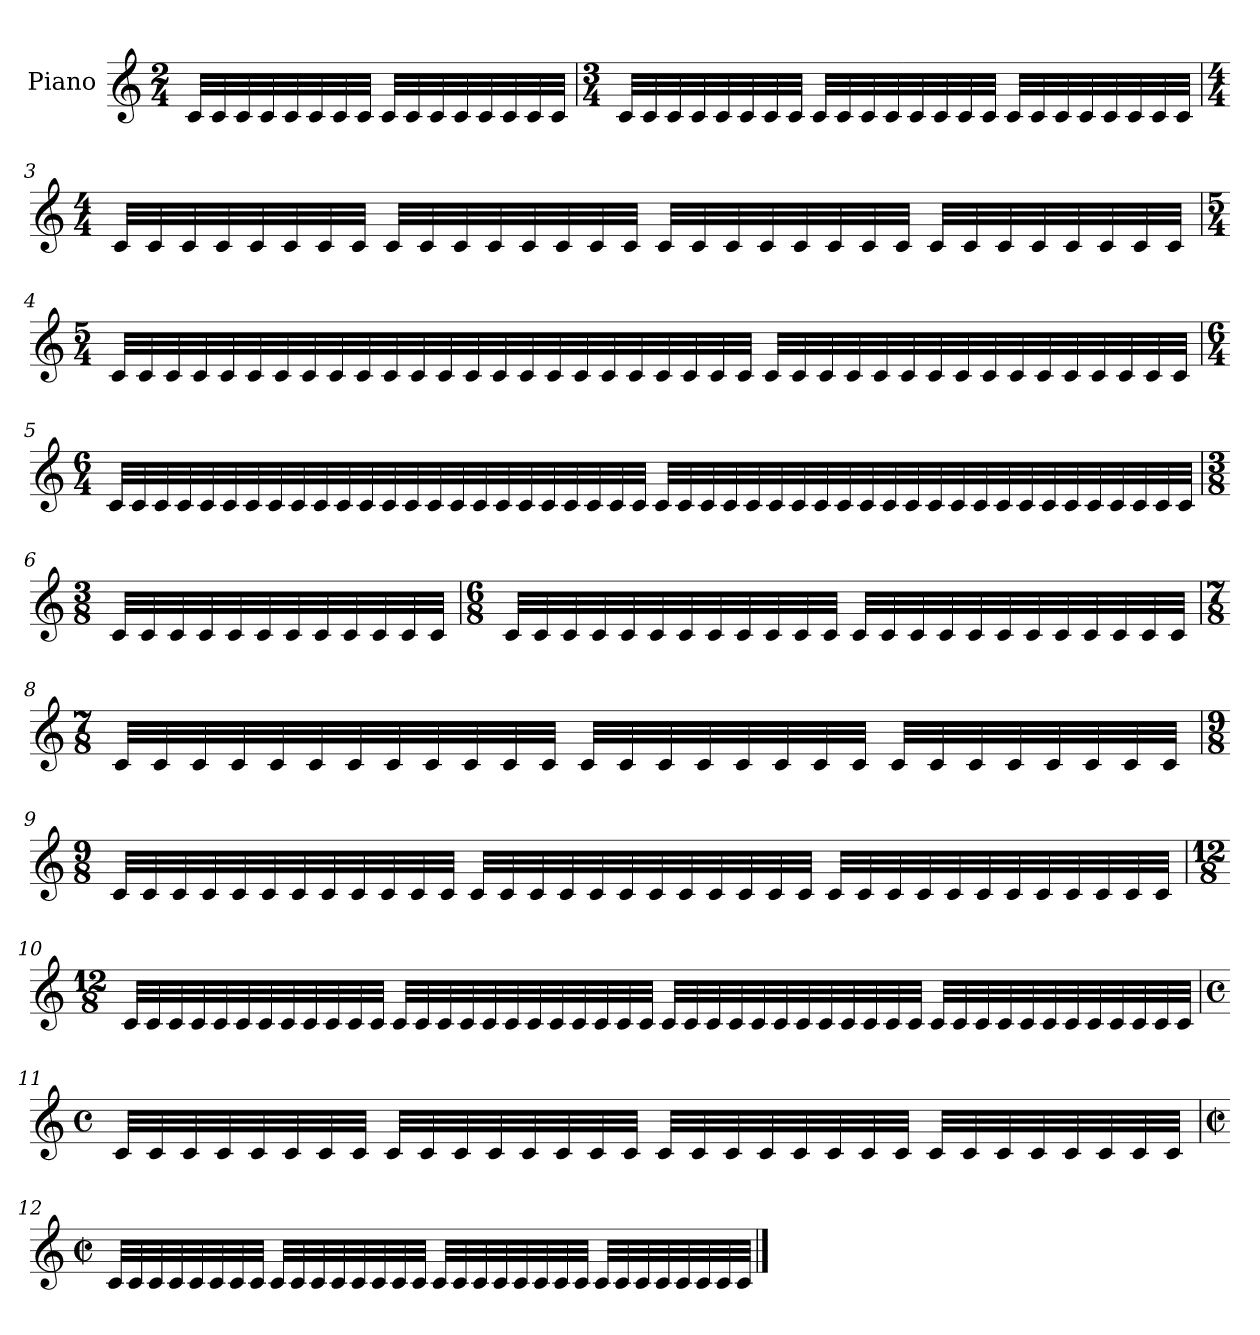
**kern
*part1
*staff1
*I"Piano
*I'Pno.
*clefG2
*k[]
*M2/4
=1
32c/LLL
32c/
32c/
32c/
32c/
32c/
32c/
32c/JJJ
32c/LLL
32c/
32c/
32c/
32c/
32c/
32c/
32c/JJJ
!!LO:LB:g=z
=2
*M3/4
32c/LLL
32c/
32c/
32c/
32c/
32c/
32c/
32c/JJJ
32c/LLL
32c/
32c/
32c/
32c/
32c/
32c/
32c/JJJ
32c/LLL
32c/
32c/
32c/
32c/
32c/
32c/
32c/JJJ
!!LO:LB:g=z
=3
*M4/4
32c/LLL
32c/
32c/
32c/
32c/
32c/
32c/
32c/JJJ
32c/LLL
32c/
32c/
32c/
32c/
32c/
32c/
32c/JJJ
32c/LLL
32c/
32c/
32c/
32c/
32c/
32c/
32c/JJJ
32c/LLL
32c/
32c/
32c/
32c/
32c/
32c/
32c/JJJ
!!LO:LB:g=z
=4
*M5/4
32c/LLL
32c/
32c/
32c/
32c/
32c/
32c/
32c/
32c/
32c/
32c/
32c/
32c/
32c/
32c/
32c/
32c/
32c/
32c/
32c/
32c/
32c/
32c/
32c/JJJ
32c/LLL
32c/
32c/
32c/
32c/
32c/
32c/
32c/
32c/
32c/
32c/
32c/
32c/
32c/
32c/
32c/JJJ
!!LO:LB:g=z
=5
*M6/4
32c/LLL
32c/
32c/
32c/
32c/
32c/
32c/
32c/
32c/
32c/
32c/
32c/
32c/
32c/
32c/
32c/
32c/
32c/
32c/
32c/
32c/
32c/
32c/
32c/JJJ
32c/LLL
32c/
32c/
32c/
32c/
32c/
32c/
32c/
32c/
32c/
32c/
32c/
32c/
32c/
32c/
32c/
32c/
32c/
32c/
32c/
32c/
32c/
32c/
32c/JJJ
!!LO:LB:g=z
=6
*M3/8
32c/LLL
32c/
32c/
32c/
32c/
32c/
32c/
32c/
32c/
32c/
32c/
32c/JJJ
!!LO:LB:g=z
=7
*M6/8
32c/LLL
32c/
32c/
32c/
32c/
32c/
32c/
32c/
32c/
32c/
32c/
32c/JJJ
32c/LLL
32c/
32c/
32c/
32c/
32c/
32c/
32c/
32c/
32c/
32c/
32c/JJJ
!!LO:LB:g=z
=8
*M7/8
32c/LLL
32c/
32c/
32c/
32c/
32c/
32c/
32c/
32c/
32c/
32c/
32c/JJJ
32c/LLL
32c/
32c/
32c/
32c/
32c/
32c/
32c/JJJ
32c/LLL
32c/
32c/
32c/
32c/
32c/
32c/
32c/JJJ
!!LO:LB:g=z
=9
*M9/8
32c/LLL
32c/
32c/
32c/
32c/
32c/
32c/
32c/
32c/
32c/
32c/
32c/JJJ
32c/LLL
32c/
32c/
32c/
32c/
32c/
32c/
32c/
32c/
32c/
32c/
32c/JJJ
32c/LLL
32c/
32c/
32c/
32c/
32c/
32c/
32c/
32c/
32c/
32c/
32c/JJJ
!!LO:LB:g=z
=10
*M12/8
32c/LLL
32c/
32c/
32c/
32c/
32c/
32c/
32c/
32c/
32c/
32c/
32c/JJJ
32c/LLL
32c/
32c/
32c/
32c/
32c/
32c/
32c/
32c/
32c/
32c/
32c/JJJ
32c/LLL
32c/
32c/
32c/
32c/
32c/
32c/
32c/
32c/
32c/
32c/
32c/JJJ
32c/LLL
32c/
32c/
32c/
32c/
32c/
32c/
32c/
32c/
32c/
32c/
32c/JJJ
!!LO:PB:g=z
=11
*M4/4
*met(c)
32c/LLL
32c/
32c/
32c/
32c/
32c/
32c/
32c/JJJ
32c/LLL
32c/
32c/
32c/
32c/
32c/
32c/
32c/JJJ
32c/LLL
32c/
32c/
32c/
32c/
32c/
32c/
32c/JJJ
32c/LLL
32c/
32c/
32c/
32c/
32c/
32c/
32c/JJJ
!!LO:LB:g=z
=12
*M2/2
*met(c|)
32c/LLL
32c/
32c/
32c/
32c/
32c/
32c/
32c/JJJ
32c/LLL
32c/
32c/
32c/
32c/
32c/
32c/
32c/JJJ
32c/LLL
32c/
32c/
32c/
32c/
32c/
32c/
32c/JJJ
32c/LLL
32c/
32c/
32c/
32c/
32c/
32c/
32c/JJJ
==
*-
